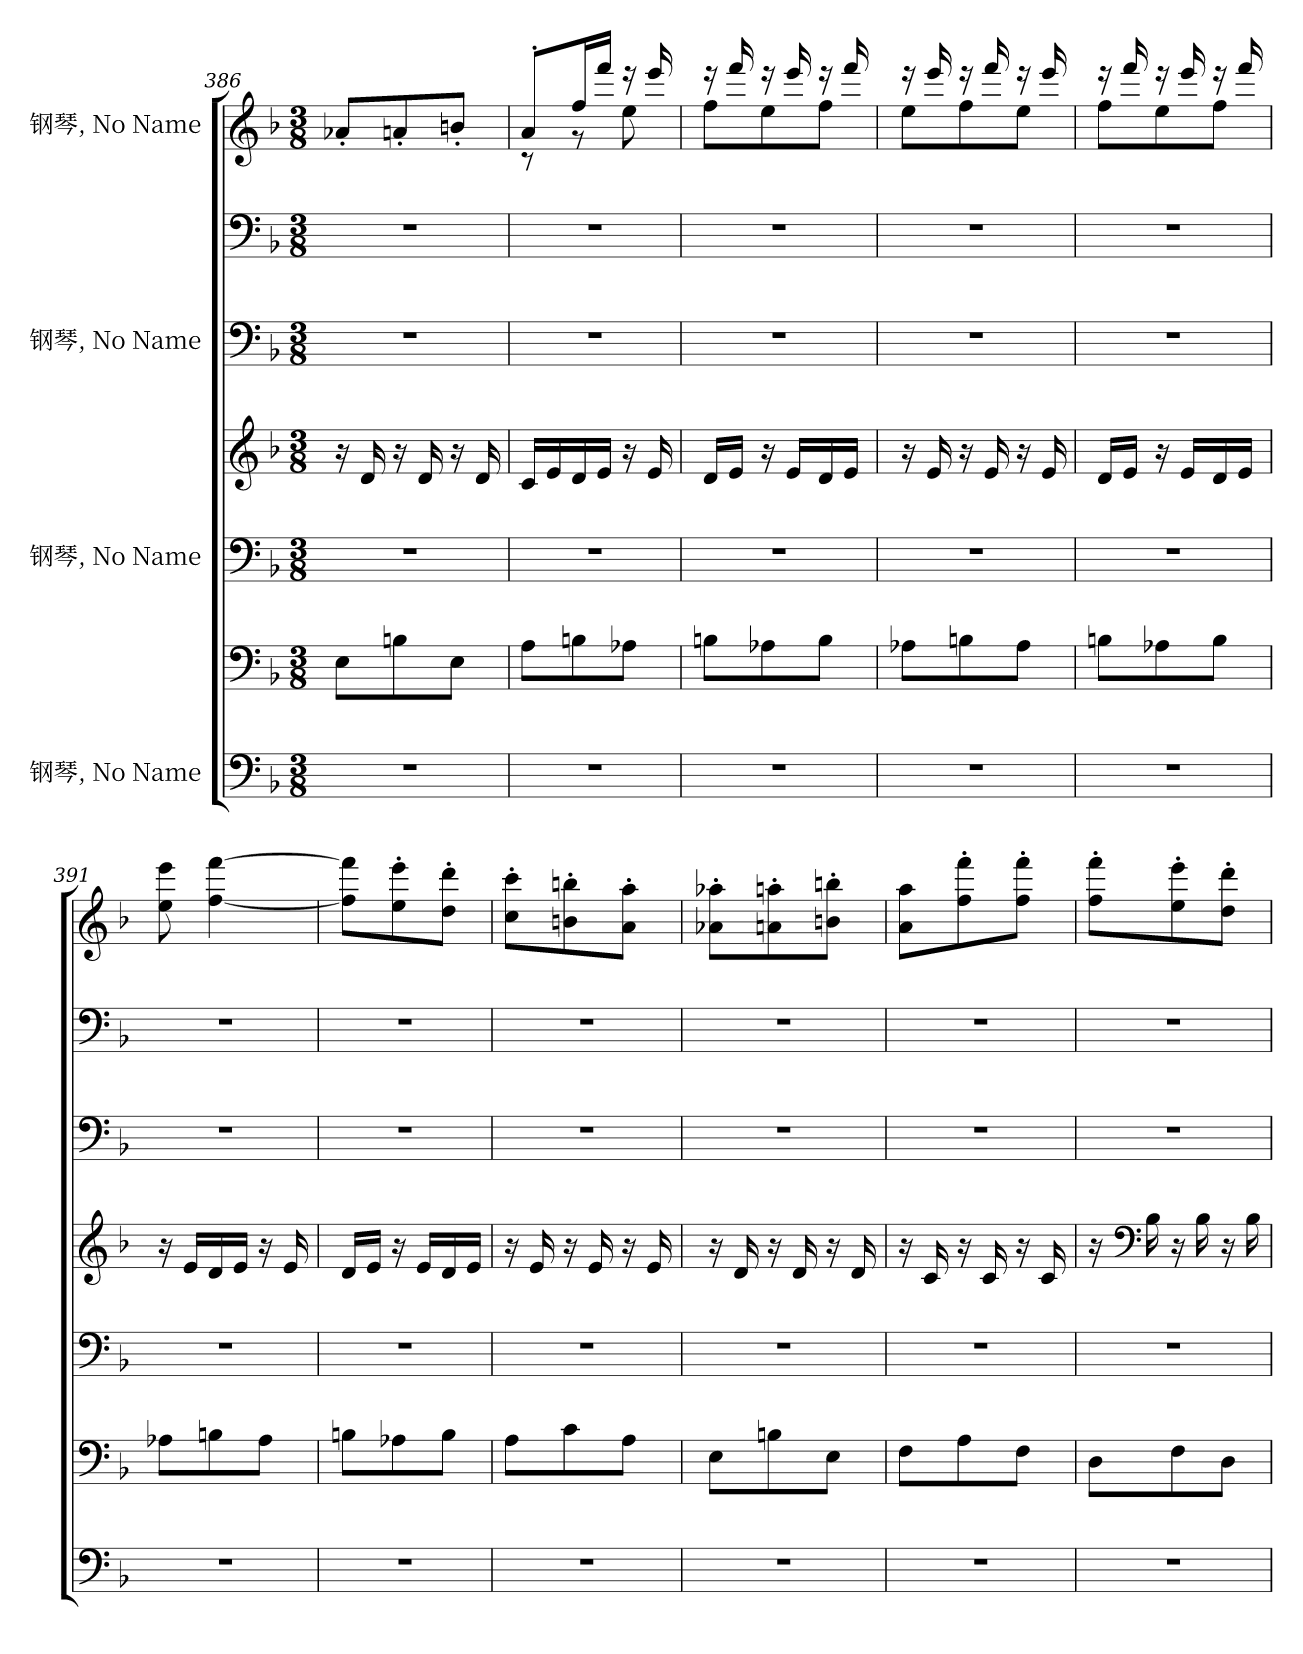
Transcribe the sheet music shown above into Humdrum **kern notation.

**kern	**kern	**kern	**kern	**kern	**kern	**kern
*part4	*part4	*part3	*part3	*part2	*part2	*part1
*staff7	*staff6	*staff5	*staff4	*staff3	*staff2	*staff1
*I"钢琴, No Name	*	*I"钢琴, No Name	*	*I"钢琴, No Name	*	*I"钢琴, No Name
*clefF4	*clefF4	*clefF4	*clefG2	*clefF4	*clefF4	*clefG2
*k[b-]	*k[b-]	*k[b-]	*k[b-]	*k[b-]	*k[b-]	*k[b-]
*M3/8	*M3/8	*M3/8	*M3/8	*M3/8	*M3/8	*M3/8
=386	=386	=386	=386	=386	=386	=386
4.r	8E\L	4.r	16r	4.r	4.r	8a-X'/L
.	.	.	16d/	.	.	.
.	8Bn\	.	16r	.	.	8an'/
.	.	.	16d/	.	.	.
.	8E\J	.	16r	.	.	8bn'/J
.	.	.	16d/	.	.	.
!!LO:PB:g=z
=387	=387	=387	=387	=387	=387	=387
*	*	*	*	*	*	*^
4.r	8A\L	4.r	16c/LL	4.r	4.r	8a'/L	8r
.	.	.	16e/	.	.	.	.
*	*	*	*	*	*	*MM111	*
.	8Bn\	.	16d/	.	.	16ff/L	8r
.	.	.	16e/JJ	.	.	16fff/JJ	.
.	8A-X\J	.	16r	.	.	16r	8ee\
.	.	.	16e/	.	.	16eee/	.
=388	=388	=388	=388	=388	=388	=388	=388
4.r	8Bn\L	4.r	16d/LL	4.r	4.r	16r	8ff\L
.	.	.	16e/JJ	.	.	16fff/	.
.	8A-X\	.	16r	.	.	16r	8ee\
.	.	.	16e/LL	.	.	16eee/	.
.	8B\J	.	16d/	.	.	16r	8ff\J
.	.	.	16e/JJ	.	.	16fff/	.
=389	=389	=389	=389	=389	=389	=389	=389
4.r	8A-X\L	4.r	16r	4.r	4.r	16r	8ee\L
.	.	.	16e/	.	.	16eee/	.
.	8Bn\	.	16r	.	.	16r	8ff\
.	.	.	16e/	.	.	16fff/	.
.	8A-\J	.	16r	.	.	16r	8ee\J
.	.	.	16e/	.	.	16eee/	.
=390	=390	=390	=390	=390	=390	=390	=390
4.r	8Bn\L	4.r	16d/LL	4.r	4.r	16r	8ff\L
.	.	.	16e/JJ	.	.	16fff/	.
.	8A-X\	.	16r	.	.	16r	8ee\
.	.	.	16e/LL	.	.	16eee/	.
.	8B\J	.	16d/	.	.	16r	8ff\J
.	.	.	16e/JJ	.	.	16fff/	.
*	*	*	*	*	*	*v	*v
=391	=391	=391	=391	=391	=391	=391
4.r	8A-X\L	4.r	16r	4.r	4.r	8ee\ 8eee\
.	.	.	16e/LL	.	.	.
*	*	*	*	*	*	*MM111
.	8Bn\	.	16d/	.	.	[4ff\ [4fff\
.	.	.	16e/JJ	.	.	.
.	8A-\J	.	16r	.	.	.
.	.	.	16e/	.	.	.
!!LO:PB:g=z
=392	=392	=392	=392	=392	=392	=392
4.r	8Bn\L	4.r	16d/LL	4.r	4.r	8ff\] 8fff\]L
.	.	.	16e/JJ	.	.	.
.	8A-X\	.	16r	.	.	8ee\' 8eee\'
.	.	.	16e/LL	.	.	.
.	8B\J	.	16d/	.	.	8dd\' 8ddd\'J
.	.	.	16e/JJ	.	.	.
=393	=393	=393	=393	=393	=393	=393
4.r	8A\L	4.r	16r	4.r	4.r	8cc\' 8ccc\'L
.	.	.	16e/	.	.	.
.	8c\	.	16r	.	.	8bn\' 8bbn\'
.	.	.	16e/	.	.	.
.	8A\J	.	16r	.	.	8a\' 8aa\'J
.	.	.	16e/	.	.	.
=394	=394	=394	=394	=394	=394	=394
4.r	8E\L	4.r	16r	4.r	4.r	8a-X\' 8aa-X\'L
.	.	.	16d/	.	.	.
.	8Bn\	.	16r	.	.	8an\' 8aan\'
.	.	.	16d/	.	.	.
.	8E\J	.	16r	.	.	8bn\' 8bbn\'J
.	.	.	16d/	.	.	.
=395	=395	=395	=395	=395	=395	=395
4.r	8F\L	4.r	16r	4.r	4.r	8a\ 8aa\L
.	.	.	16c/	.	.	.
*	*	*	*	*	*	*MM111
.	8A\	.	16r	.	.	8ff\' 8fff\'
.	.	.	16c/	.	.	.
.	8F\J	.	16r	.	.	8ff\' 8fff\'J
.	.	.	16c/	.	.	.
=396	=396	=396	=396	=396	=396	=396
4.r	8D\L	4.r	16r	4.r	4.r	8ff\' 8fff\'L
*	*	*	*clefF4	*	*	*
.	.	.	16B-\	.	.	.
.	8F\	.	16r	.	.	8ee\' 8eee\'
.	.	.	16B-\	.	.	.
.	8D\J	.	16r	.	.	8dd\' 8ddd\'J
.	.	.	16B-\	.	.	.
=	=	=	=	=	=	=
*-	*-	*-	*-	*-	*-	*-
